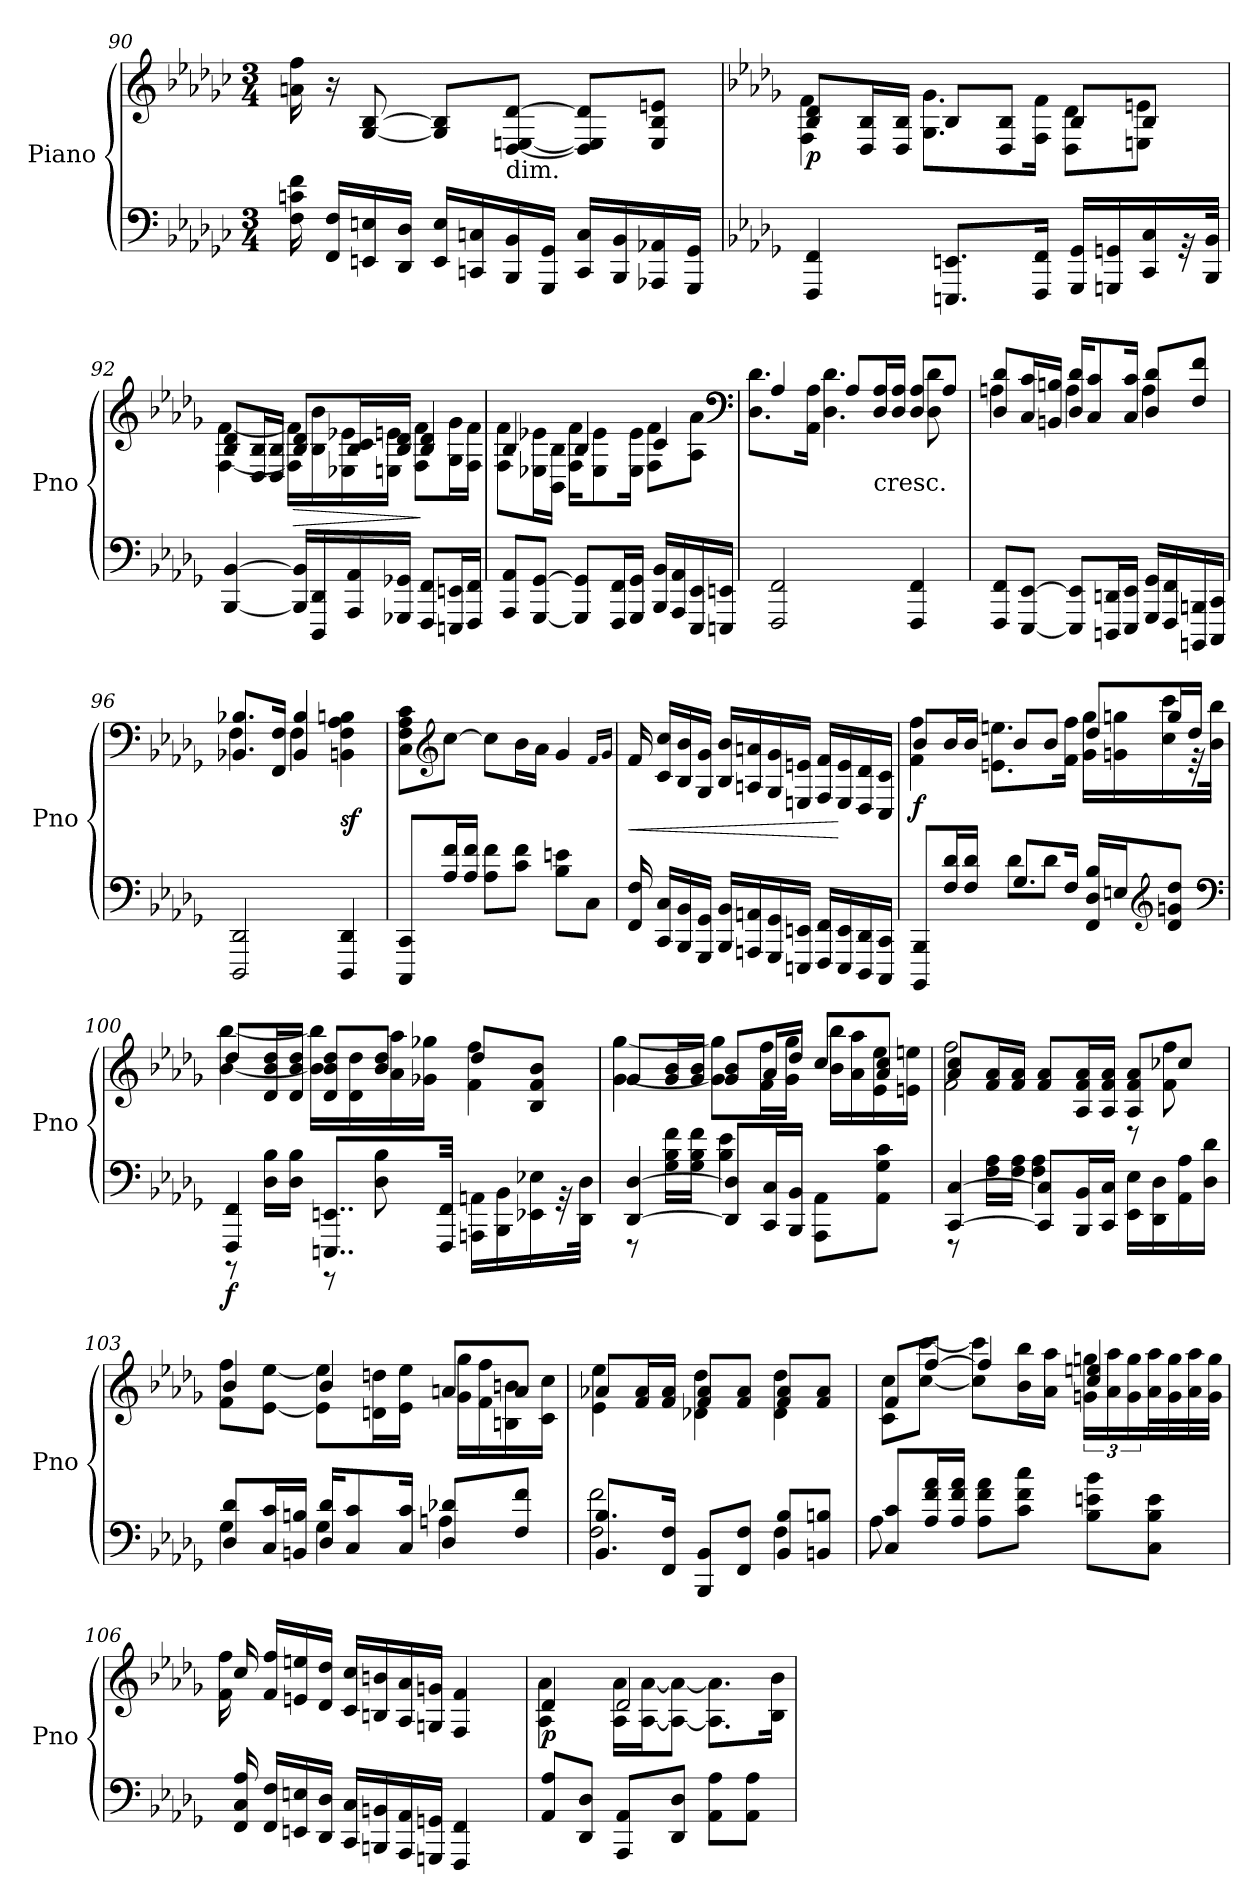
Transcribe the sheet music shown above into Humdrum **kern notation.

**kern	**kern	**dynam
*part1	*part1	*part1
*staff2	*staff1	*staff1/2
*I"Piano	*	*
*I'Pno	*	*
*clefF4	*clefG2	*
*k[b-e-a-d-g-c-]	*k[b-e-a-d-g-c-]	*
*M3/4	*M3/4	*
=90	=90	=90
16F 16cn 16f	16an 16ff	.
16FF 16FLL	16r	.
16EEn 16En	[8G- [8B-	.
16DD- 16D-JJ	.	.
16EE 16ELL	8G-] 8B-]L	.
16CCn 16Cn	.	.
!	!LO:TX:c:t=dim.	!
16BBB- 16BB-	[8D- [8En [8d-J	.
16GGG- 16GG-JJ	.	.
16CC 16CLL	8D-] 8E] 8d-]L	.
16BBB- 16BB-	.	.
16AAA-X 16AA-X	8E 8B- 8enJ	.
16GGG- 16GG-JJ	.	.
=91	=91	=91
*k[b-e-a-d-g-]	*k[b-e-a-d-g-]	*
*	*^	*
4FFF 4FF	8B- 8d-L	4F 4f	p
.	16D- 16B-L	.	.
.	16D- 16B-JJ	.	.
8.EEEn 8.EEnL	8B-L	8.G- 8.g-L	.
.	8D- 8B-J	.	.
16FFF 16FFJk	.	16F 16fJk	.
16GGG- 16GG-LL	8B-L	8D- 8d-L	.
16GGGn 16GGn	.	.	.
16CC 16C	8B-J	8En 8enJ	.
32r	.	.	.
32BBB- 32BB-JJk	.	.	.
=92	=92	=92	=92
[4BBB- [4BB-	8B- 8d-L	[4F [4f	.
.	16D- 16B-L	.	.
.	16D- 16B-JJ	.	.
!	!	!	!LO:HP:b
16BBB-] 16BB-]LL	8B- 8d-L	16F] 16f]LL	>
16DDD- 16DD-	.	16B- 16b-	.
16AAA- 16AA-	16B- 16cL	16E-X 16e-X	.
16GGG-X 16GG-XJJ	16B- 16d-JJ	16En 16enJJ	.
8FFF 8FFL	4B- 4d-	8F 8fL	]
16EEEn 16EEnL	.	16G- 16g-L	.
16FFF 16FFJJ	.	16F 16fJJ	.
=93	=93	=93	=93
8AAA- 8AA-L	4B-	8F 8fL	.
[8GGG- [8GG-J	.	16E-X 16e-XL	.
.	.	16BB- 16B-JJ	.
8GGG-] 8GG-]L	4B-	16F 16fKL	.
.	.	8E- 8e-	.
16FFF 16FFL	.	.	.
16GGG- 16GG-JJ	.	16E- 16e-Jk	.
16BBB- 16BB-LL	4c	8F 8fL	.
16AAA- 16AA-	.	.	.
16EEE- 16EE-	.	8A- 8a-J	.
16EEEn 16EEnJJ	.	.	.
*	*clefF4	*	*
=94	=94	=94	=94
2FFF 2FF	4A-	8.D- 8.d-L	.
.	.	16AA- 16A-Jk	.
.	8A-L	4.D- 4.d-	.
!	!LO:TX:c:t=cresc.	!	!
.	16D- 16A-L	.	.
.	16D- 16A-JJ	.	.
4FFF 4FF	8D- 8A-L	.	.
.	8A-J	8D- 8d-	.
=95	=95	=95	=95
8FFF 8FFL	8D- 8d-L	4An	.
[8EEE- [8EE-J	16C 16cL	.	.
.	16BBn 16BnJJ	.	.
8EEE-] 8EE-]L	16D- 16d-KL	4A	.
.	8C 8c	.	.
16DDDn 16DDnL	.	.	.
16EEE- 16EE-JJ	16C 16cJk	.	.
16GGG- 16GG-LL	8D- 8d-L	4A	.
16FFF 16FF	.	.	.
16BBBBn 16BBBn	8F 8fJ	.	.
16CCC 16CCJJ	.	.	.
=96	=96	=96	=96
2DDD- 2DD-	8.BB-X 8.B-XL	4F	.
.	16FF 16FJk	.	.
.	4BB- 4B-	4F	.
4DDD- 4DD-	4BBn 4F 4A- 4Bn	4ryy	sf
*	*v	*v	*
=97	=97	=97
8CCC 8CCL	8C 8F 8A- 8cL	.
*	*clefG2	*
16A- 16fL	[8ccJ	.
16A- 16fJJ	.	.
8A- 8fL	8ccL]	.
8c 8fJ	16b-L	.
.	16a-JJ	.
8B- 8enL	4g-	.
8CJ	.	.
.	16qfLL	.
.	16qg-JJ	.
=98	=98	=98
16FF 16F	16f	<
16CC 16CLL	16c 16ccLL	.
16BBB- 16BB-	16B- 16b-	.
16GGG- 16GG-JJ	16G- 16g-JJ	.
16BBB- 16BB-LL	16B- 16b-LL	.
16AAAn 16AAn	16An 16an	.
16GGG- 16GG-	16G- 16g-	.
16EEEn 16EEnJJ	16En 16enJJ	.
16FFF 16FFLL	16F 16fLL	.
16EEE 16EE	16E 16e	[
16DDD- 16DD-	16D- 16d-	.
16CCC 16CCJJ	16C 16cJJ	.
=99	=99	=99
*^	*^	*
8BBBB- 8BBB-L	4ryy	8b-L	4f 4ff	f
16F 16d-L	.	16b-L	.	.
16F 16d-JJ	.	16b-JJ	.	.
8.G-L	8d-L	8b-L	8.en 8.eenL	.
.	8d-J	8b-J	.	.
16FJk	.	.	16f 16ffJk	.
16FF/ 16D-/ 16B-/LL	4ryy	8dd-L	16g- 16gg-LL	.
16EnJ	.	.	16gn 16ggn	.
*clefG2	*	*	*	*
8d- 8gn 8dd-J	.	16ggL	16cc 16ccc	.
.	.	16dd-JJ	32r	.
.	.	.	32b- 32bb-JJk	.
*clefF4	*	*	*	*
=100	=100	=100	=100	=100
!	!	!	!	!LO:DY:b=2
4FFF 4FF	8r	8dd-L	[4b- [4bb-	f
.	16D- 16B-LL	16d- 16b- 16dd-L	.	.
.	16D- 16B-JJ	16d- 16b- 16dd-JJ	.	.
8..EEEn 8..EEnL	8r	8d- 8b- 8dd-L	16b-] 16bb-]LL	.
.	.	.	16d- 16dd-	.
.	8D- 8B-	8b- 8dd-J	16a- 16aa-	.
.	.	.	16g-X 16gg-XJJ	.
32FFF 32FFJkk	.	.	.	.
16AAAn\ 16AAn\LL	4ryy	8dd-L	4f 4ff	.
16BBB- 16BB-	.	.	.	.
16EE-X 16E-X	.	8B- 8f 8b-J	.	.
32r	.	.	.	.
32DD- 32D-JJk	.	.	.	.
=101	=101	=101	=101	=101
[4DD- [4D-	8r	8g-L	[4g- [4gg-	.
.	16G- 16B- 16fLL	16g- 16b-L	.	.
.	16G- 16B- 16fJJ	16g- 16b-JJ	.	.
8DD-] 8D-]L	4B- 4e-	8g- 8b-L	8g-] 8gg-]L	.
16CC 16CL	.	16a-L	16f 16ffL	.
16BBB- 16BB-JJ	.	16dd-JJ	16g- 16gg-JJ	.
8AAA-\ 8AA-\L	4ryy	8ccL	16b- 16bb-LL	.
.	.	.	16a- 16aa-	.
8AA- 8G- 8cJ	.	8a- 8ccJ	16e- 16ee-	.
.	.	.	16en 16eenJJ	.
=102	=102	=102	=102	=102
[4CC [4C	8r	8a- 8ccL	2f 2ff	.
.	16F 16A-LL	16f 16a-L	.	.
.	16F 16A-JJ	16f 16a-JJ	.	.
8CC] 8C]L	4F 4A-	8f 8a-L	.	.
16BBB- 16BB-L	.	16A- 16f 16a-L	.	.
16CC 16CJJ	.	16A- 16f 16a-JJ	.	.
16EE-\ 16E-\LL	4ryy	8A- 8f 8a-L	8r	.
16DD- 16D-	.	.	.	.
16AA- 16A-	.	8cc-XJ	8f 8ff	.
16D- 16d-JJ	.	.	.	.
=103	=103	=103	=103	=103
8D- 8d-L	4G-	4b-	8f 8ffL	.
16C 16cL	.	.	[8e- [8ee-J	.
16BBn 16BnJJ	.	.	.	.
16D- 16d-KL	4G-	4b-	8e-] 8ee-]L	.
8C 8c	.	.	.	.
.	.	.	16dn 16ddnL	.
16C 16cJk	.	.	16e- 16ee-JJ	.
8D- 8d-XL	4An	8anL	16g- 16gg-LL	.
.	.	.	16f 16ff	.
8F 8fJ	.	8aJ	16Bn 16bn	.
.	.	.	16c 16ccJJ	.
=104	=104	=104	=104	=104
8.BB- 8.B-L	2F 2f	8a-XL	4e- 4ee-	.
.	.	16f 16a-L	.	.
16FF 16FJk	.	16f 16a-JJ	.	.
8BBB- 8BB-L	.	8f 8a-L	4d-X 4dd-	.
8FF 8FJ	.	8f 8a-J	.	.
8BB- 8B-L	4F	8f 8a-L	4d- 4dd-	.
8BBn 8BnJ	.	8f 8a-J	.	.
=105	=105	=105	=105	=105
8C 8cL	8A-	8fL	8c 8ccL	.
16A- 16f 16a-L	8ryy	[8ffJ	[8cc [8cccJ	.
16A- 16f 16a-JJ	.	.	.	.
8A- 8f 8a-L	2ryy	4ff]	8cc] 8ccc]L	.
8c 8f 8ccJ	.	.	16b- 16bb-L	.
.	.	.	16a- 16aa-JJ	.
8B- 8en 8b-L	.	4cc 4een	24gn 24ggnLL	.
.	.	.	24a- 24aa-	.
.	.	.	24g 24gg	.
8C 8B- 8eJ	.	.	32a- 32aa-L	.
.	.	.	32g 32gg	.
.	.	.	32a- 32aa-	.
.	.	.	32g 32ggJJJ	.
*v	*v	*	*	*
=106	=106	=106	=106
16FF 16C 16A-	16cc	16f 16ff	.
16FF 16FLL	16f 16ffLL	2ryy	.
16EEn 16En	16en 16een	.	.
16DD- 16D-JJ	16d- 16dd-JJ	.	.
16CC 16CLL	16c 16ccLL	.	.
16BBBn 16BBn	16Bn 16bn	.	.
16AAA- 16AA-	16A- 16a-	.	.
16GGGn 16GGnJJ	16Gn 16gnJJ	.	.
4FFF 4FF	4F 4f	.	.
.	.	8.ryy	.
=107	=107	=107	=107
8AA- 8A-L	4d-	4A- 4a-	p
8DD- 8D-J	.	.	.
8AAA- 8AA-L	2d-	16A- 16a-LL	.
.	.	[16A- [16a-J	.
8DD- 8D-J	.	8A-_ 8a-_J	.
8AA- 8A-L	.	8.A-] 8.a-]L	.
8AA- 8A-J	.	.	.
.	.	16B- 16b-Jk	.
*	*v	*v	*
=	=	=
*-	*-	*-
